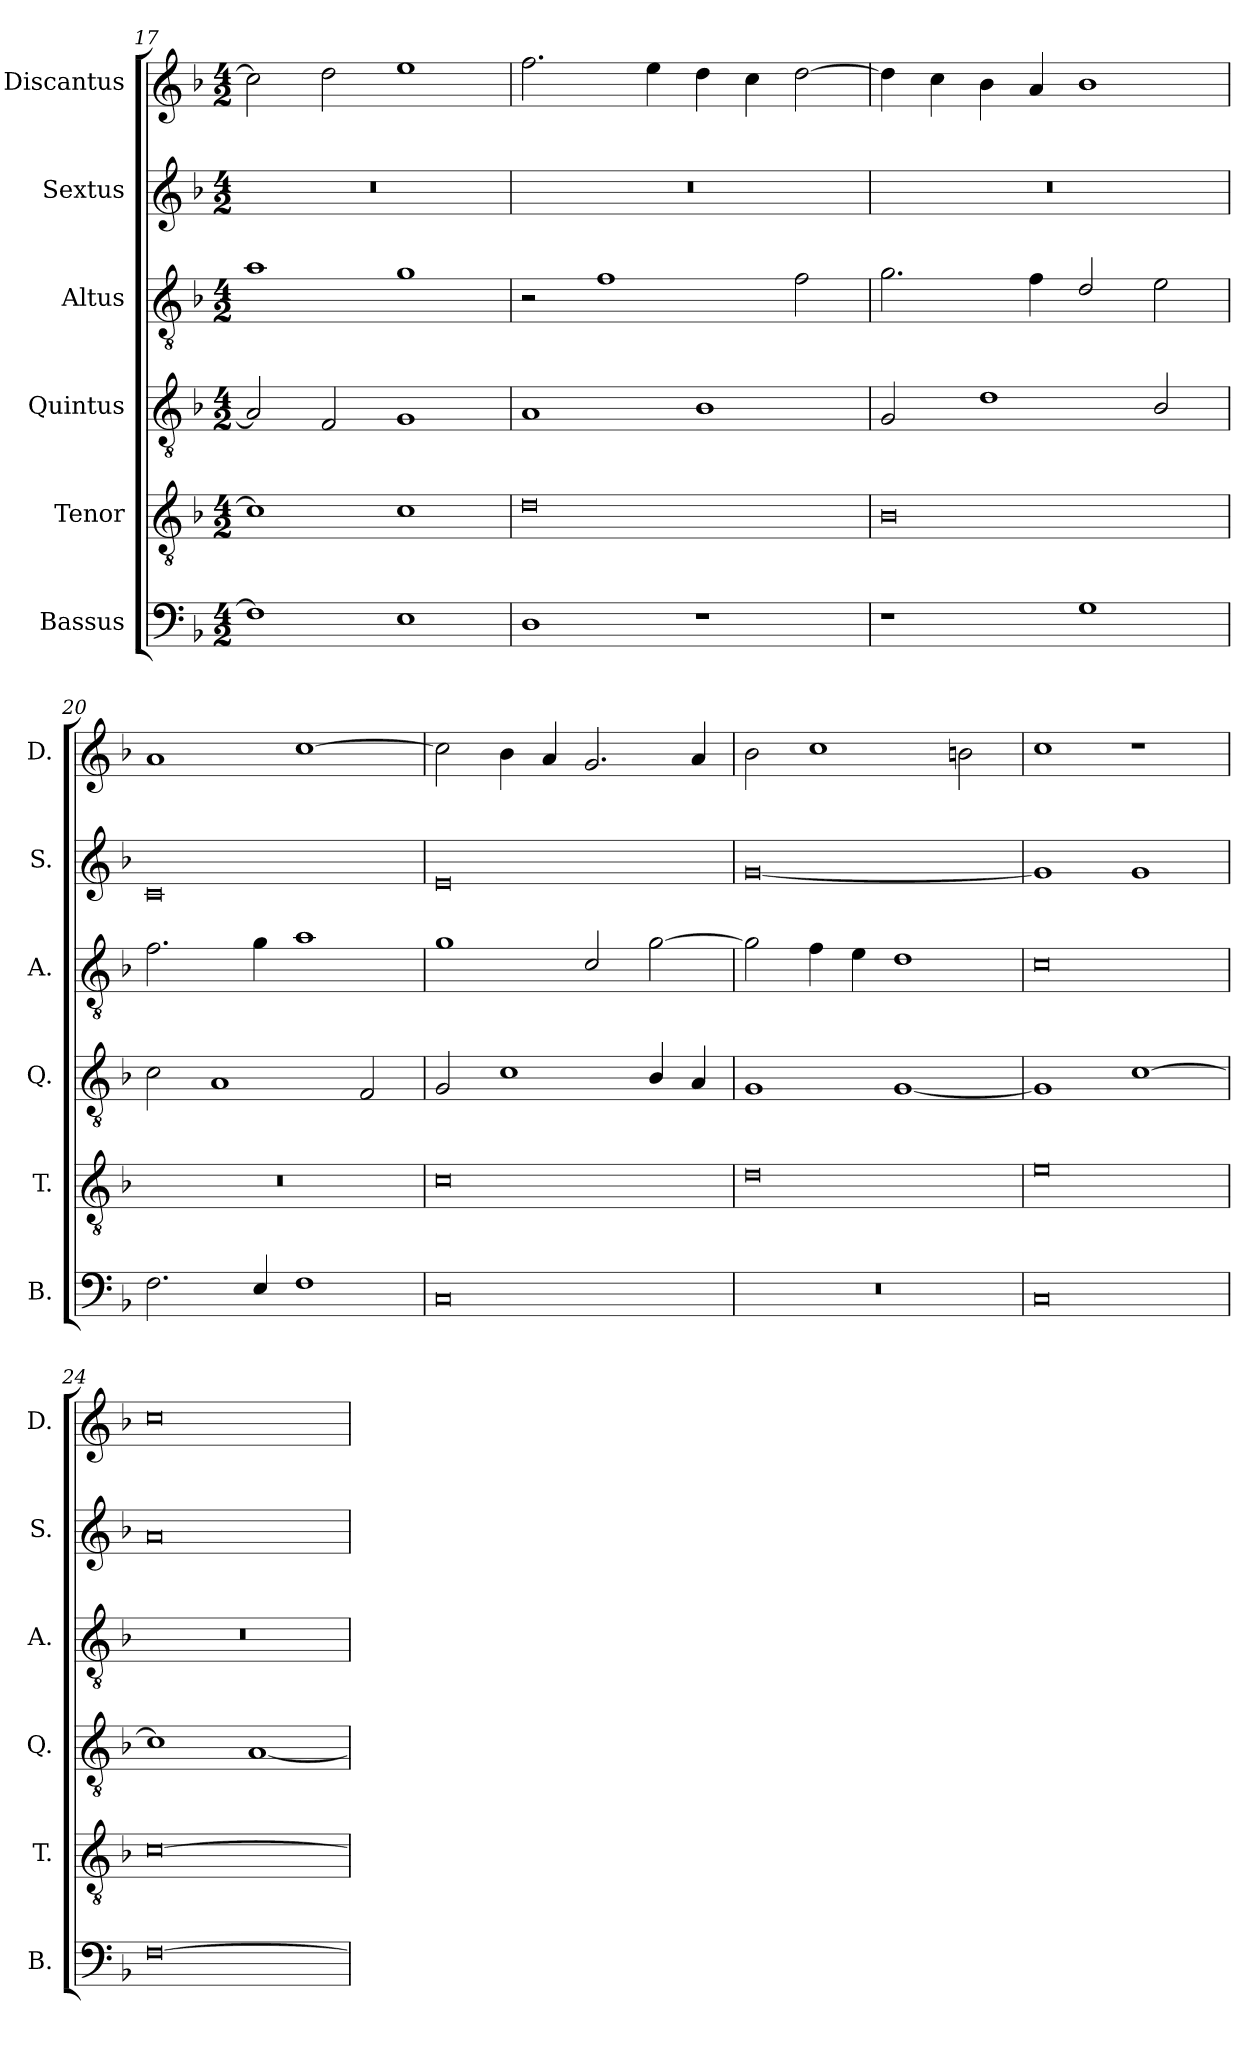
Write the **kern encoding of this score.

**kern	**kern	**kern	**kern	**kern	**kern
*part6	*part5	*part4	*part3	*part2	*part1
*staff6	*staff5	*staff4	*staff3	*staff2	*staff1
*I"Bassus	*I"Tenor	*I"Quintus	*I"Altus	*I"Sextus	*I"Discantus
*I'B.	*I'T.	*I'Q.	*I'A.	*I'S.	*I'D.
*clefF4	*clefGv2	*clefGv2	*clefGv2	*clefG2	*clefG2
*k[b-]	*k[b-]	*k[b-]	*k[b-]	*k[b-]	*k[b-]
*M4/2	*M4/2	*M4/2	*M4/2	*M4/2	*M4/2
=17	=17	=17	=17	=17	=17
1F]	1c]	2A/]	1a	0r	2cc\]
.	.	2F/	.	.	2dd\
1E	1c	1G	1g	.	1ee
=18	=18	=18	=18	=18	=18
1D	0d	1A	2r	0r	2.ff\
.	.	.	1f	.	.
.	.	.	.	.	4ee\
1r	.	1B-	.	.	4dd\
.	.	.	.	.	4cc\
.	.	.	2f\	.	[2dd\
=19	=19	=19	=19	=19	=19
1r	0B-	2G/	2.g\	0r	4dd\]
.	.	.	.	.	4cc\
.	.	1d	.	.	4b-\
.	.	.	4f\	.	4a/
1G	.	.	2d/	.	1b-
.	.	2B-/	2e\	.	.
!!LO:PB:g=z
=20	=20	=20	=20	=20	=20
2.F\	0r	2c\	2.f\	0c	1a
.	.	1A	.	.	.
4E/	.	.	4g\	.	.
1F	.	.	1a	.	[1cc
.	.	2F/	.	.	.
=21	=21	=21	=21	=21	=21
0C	0c	2G/	1g	0e	2cc\]
.	.	1c	.	.	4b-\
.	.	.	.	.	4a/
.	.	.	2c/	.	2.g/
.	.	4B-/	[2g\	.	.
.	.	4A/	.	.	4a/
=22	=22	=22	=22	=22	=22
0r	0d	1G	2g\]	[0g	2b-\
.	.	.	4f\	.	1cc
.	.	.	4e\	.	.
.	.	[1G	1d	.	.
.	.	.	.	.	2bn\
=23	=23	=23	=23	=23	=23
0C	0e	1G]	0c	1g]	1cc
.	.	[1c	.	1g	1r
=24	=24	=24	=24	=24	=24
[0F	[0c	1c]	0r	0a	0cc
.	.	[1A	.	.	.
=	=	=	=	=	=
*-	*-	*-	*-	*-	*-
